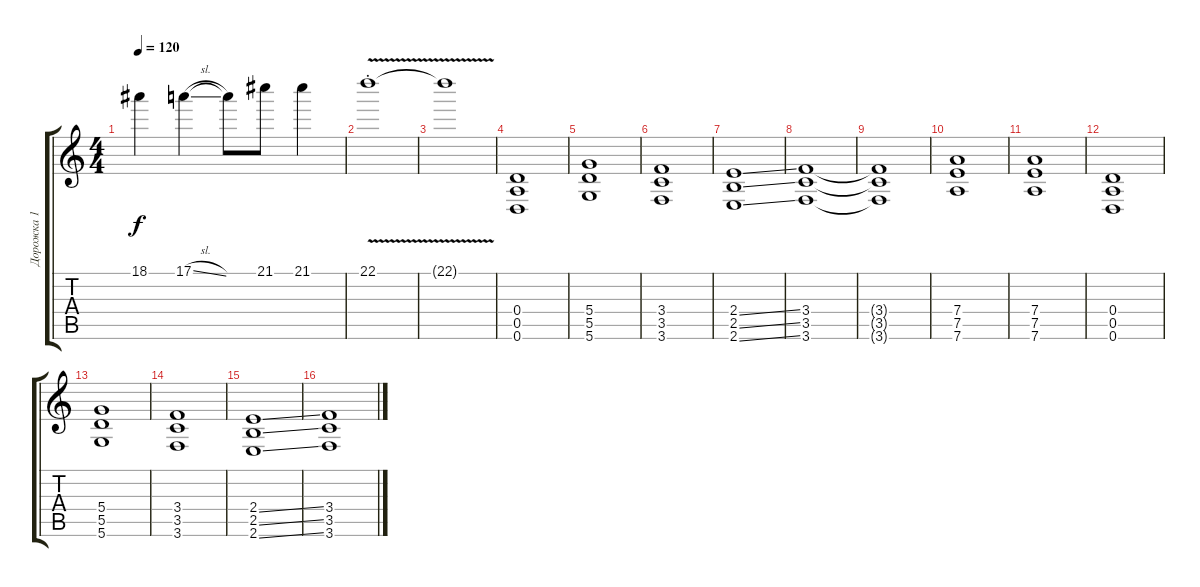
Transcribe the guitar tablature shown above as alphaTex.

\track ("Дорожка 1" "Дорожка 1") {instrument distortionguitar}
\staff {score tabs}
\tuning (E4 B3 G3 D3 A2 D2) {hide}
\ts (4 4)
\tempo 120
\clef g2
\ks c
18.1.4{dy f} 17.1{sl}.4 17.1{t}.8 21.1.8 21.1.4 |
22.1{v st}.1 |
22.1{t}.1 |
(0.4 0.5 0.6).1{instrument distortionguitar} |
(5.4 5.5 5.6).1 |
(3.4 3.5 3.6).1 |
(2.4{ss} 2.5{ss} 2.6{ss}).1 |
(3.4 3.5 3.6).1 |
(3.4{t} 3.5{t} 3.6{t}).1 |
(7.4 7.5 7.6).1 |
(7.4 7.5 7.6).1 |
(0.4 0.5 0.6).1 |
(5.4 5.5 5.6).1 |
(3.4 3.5 3.6).1 |
(2.4{ss} 2.5{ss} 2.6{ss}).1 |
(3.4 3.5 3.6).1
